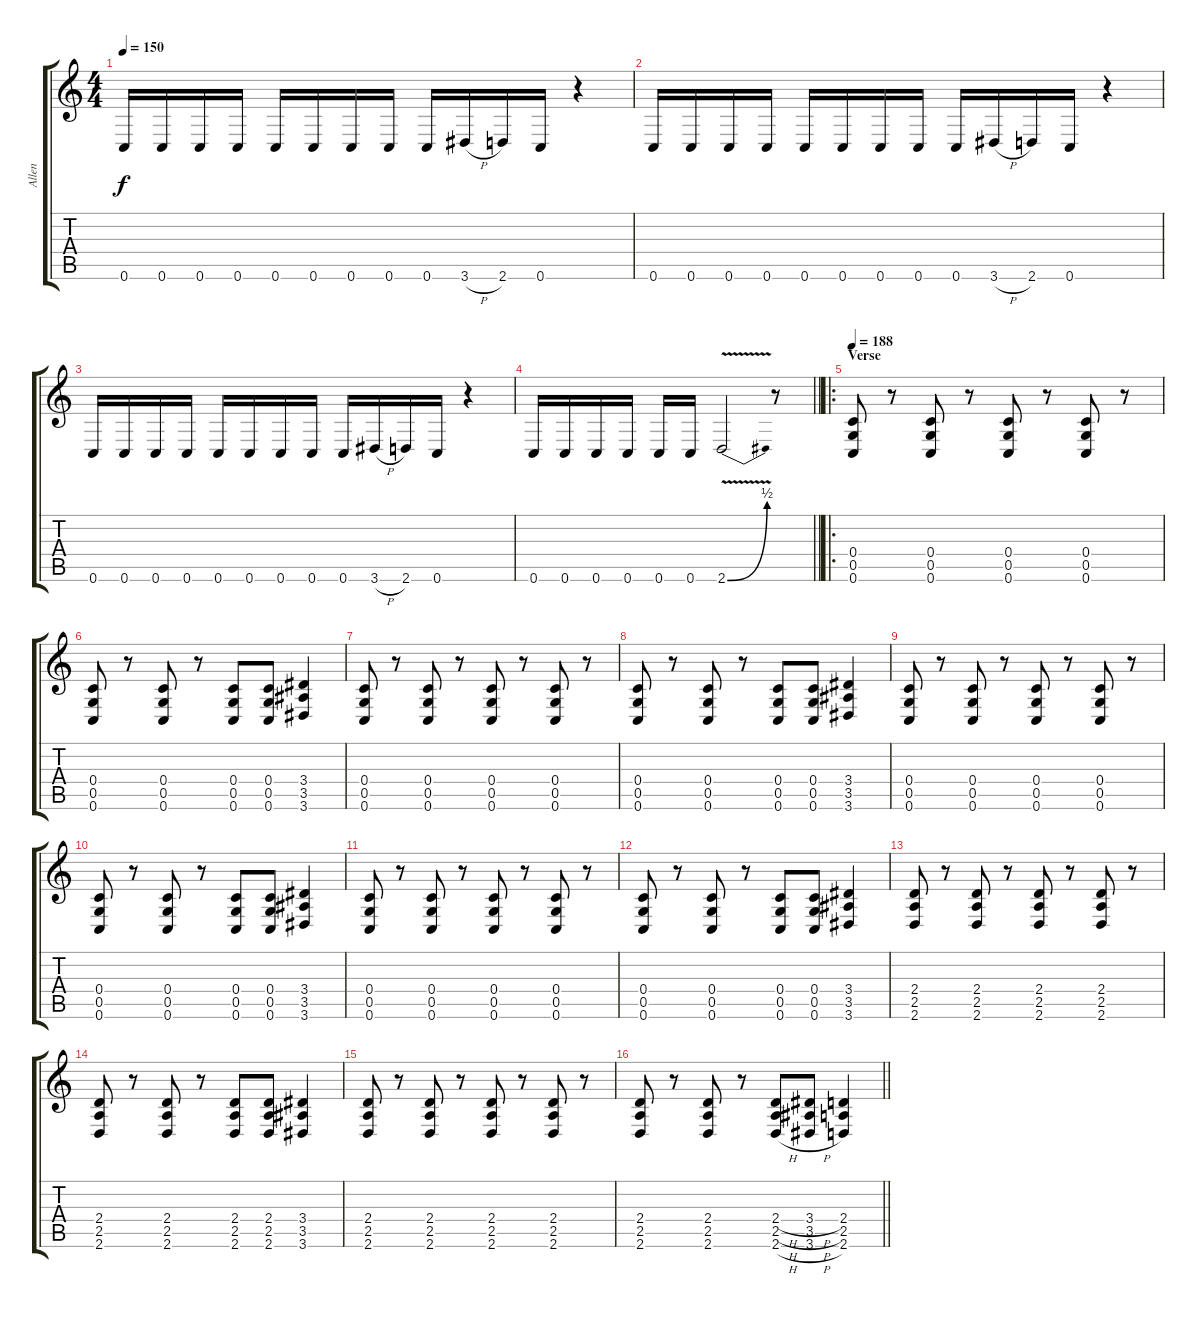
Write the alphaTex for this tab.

\track ("Allen" "Allen") {instrument distortionguitar}
\staff {score tabs}
\tuning (D4 A3 F3 C3 G2 C2) {hide}
\ts (4 4)
\tempo 150
\clef g2
\ks c
0.6.16{dy f beam Up} 0.6.16{beam Up} 0.6.16{beam Up} 0.6.16 0.6.16 0.6.16 0.6.16 0.6.16 0.6.16 3.6{h}.16 2.6.16 0.6.16 r.4 |
0.6.16{beam Up} 0.6.16{beam Up} 0.6.16{beam Up} 0.6.16 0.6.16 0.6.16 0.6.16 0.6.16 0.6.16 3.6{h}.16 2.6.16 0.6.16 r.4 |
0.6.16{beam Up} 0.6.16{beam Up} 0.6.16{beam Up} 0.6.16 0.6.16 0.6.16 0.6.16 0.6.16 0.6.16 3.6{h}.16 2.6.16 0.6.16 r.4 |
\barLineRight lightlight
0.6.16{beam Up} 0.6.16{beam Up} 0.6.16{beam Up} 0.6.16 0.6.16 0.6.16 2.6{be (bend 0 0 60 2) v}.2 r.8 |
\ro
\section ("" "Verse")
\tempo 188
(0.4 0.5 0.6).8 r.8 (0.4 0.5 0.6).8 r.8 (0.4 0.5 0.6).8 r.8 (0.4 0.5 0.6).8 r.8 |
(0.4 0.5 0.6).8 r.8 (0.4 0.5 0.6).8 r.8 (0.4 0.5 0.6).8 (0.4 0.5 0.6).8 (3.4 3.5 3.6).4 |
(0.4 0.5 0.6).8 r.8 (0.4 0.5 0.6).8 r.8 (0.4 0.5 0.6).8 r.8 (0.4 0.5 0.6).8 r.8 |
(0.4 0.5 0.6).8 r.8 (0.4 0.5 0.6).8 r.8 (0.4 0.5 0.6).8 (0.4 0.5 0.6).8 (3.4 3.5 3.6).4 |
(0.4 0.5 0.6).8 r.8 (0.4 0.5 0.6).8 r.8 (0.4 0.5 0.6).8 r.8 (0.4 0.5 0.6).8 r.8 |
(0.4 0.5 0.6).8 r.8 (0.4 0.5 0.6).8 r.8 (0.4 0.5 0.6).8 (0.4 0.5 0.6).8 (3.4 3.5 3.6).4 |
(0.4 0.5 0.6).8 r.8 (0.4 0.5 0.6).8 r.8 (0.4 0.5 0.6).8 r.8 (0.4 0.5 0.6).8 r.8 |
(0.4 0.5 0.6).8 r.8 (0.4 0.5 0.6).8 r.8 (0.4 0.5 0.6).8 (0.4 0.5 0.6).8 (3.4 3.5 3.6).4 |
(2.4 2.5 2.6).8 r.8 (2.4 2.5 2.6).8 r.8 (2.4 2.5 2.6).8 r.8 (2.4 2.5 2.6).8 r.8 |
(2.4 2.5 2.6).8 r.8 (2.4 2.5 2.6).8 r.8 (2.4 2.5 2.6).8 (2.4 2.5 2.6).8 (3.4 3.5 3.6).4 |
(2.4 2.5 2.6).8 r.8 (2.4 2.5 2.6).8 r.8 (2.4 2.5 2.6).8 r.8 (2.4 2.5 2.6).8 r.8 |
\barLineRight lightlight
(2.4 2.5 2.6).8 r.8 (2.4 2.5 2.6).8 r.8 (2.4{h} 2.5{h} 2.6{h}).8 (3.4{h} 3.5{h} 3.6{h}).8 (2.4 2.5 2.6).4
